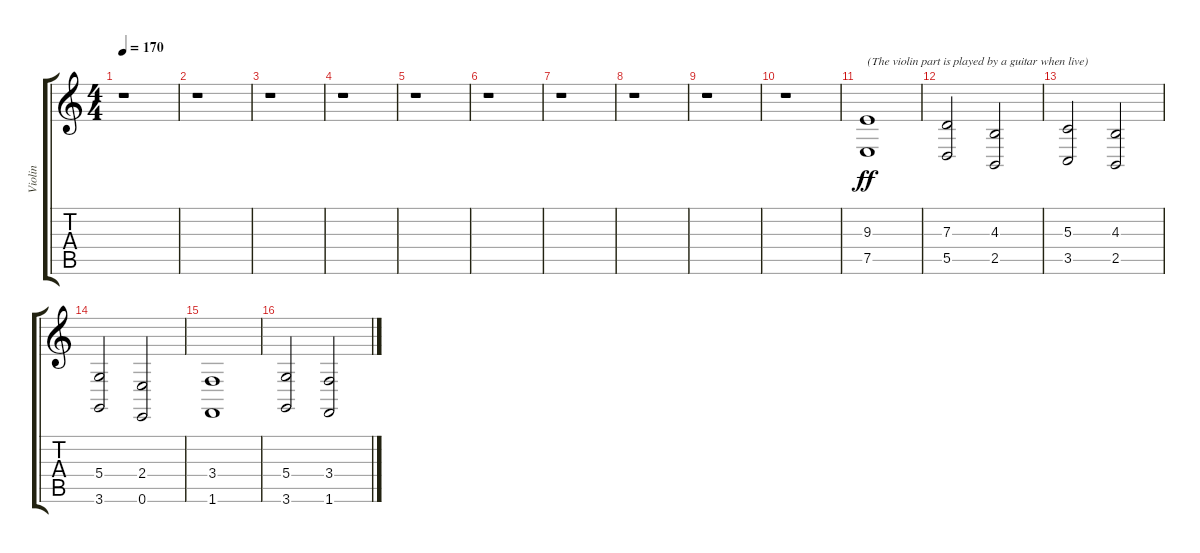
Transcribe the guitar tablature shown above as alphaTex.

\track ("Violin" "Violin") {instrument violin}
\staff {score tabs}
\tuning (E4 B3 G3 D3 A2 E2) {hide}
\ts (4 4)
\tempo 170
\clef g2
\ks c
r.1{dy ff} |
r.1 |
r.1 |
r.1 |
r.1 |
r.1 |
r.1 |
r.1 |
r.1 |
r.1 |
(9.3 7.5).1{txt "(The violin part is played by a guitar when live)"} |
(7.3 5.5).2 (4.3 2.5).2 |
(5.3 3.5).2 (4.3 2.5).2 |
(5.4 3.6).2 (2.4 0.6).2 |
(3.4 1.6).1 |
(5.4 3.6).2 (3.4 1.6).2
